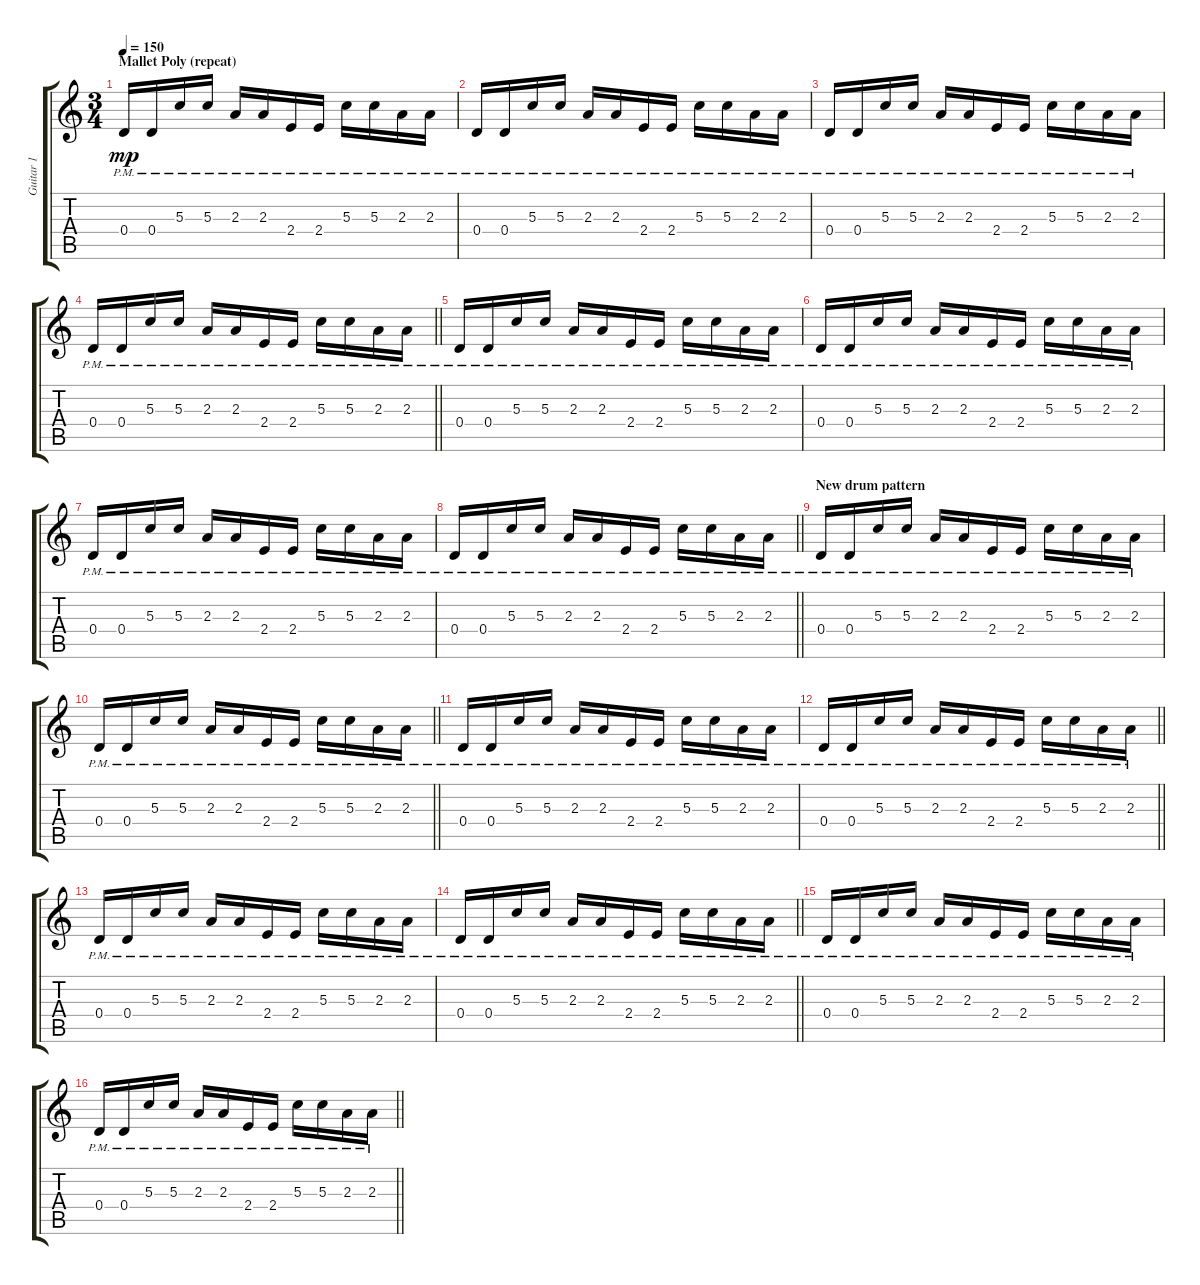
\track ("Guitar 1" "Guitar 1") {instrument distortionguitar}
\staff {score tabs}
\tuning (E4 B3 G3 D3 A2 E2) {hide}
\ts (3 4)
\section ("" "Mallet Poly (repeat)")
\tempo 150
\clef g2
\ks c
0.4{pm}.16{dy mp} 0.4{pm}.16 5.3{pm}.16 5.3{pm}.16 2.3{pm}.16 2.3{pm}.16 2.4{pm}.16 2.4{pm}.16 5.3{pm}.16 5.3{pm}.16 2.3{pm}.16 2.3{pm}.16 |
0.4{pm}.16 0.4{pm}.16 5.3{pm}.16 5.3{pm}.16 2.3{pm}.16 2.3{pm}.16 2.4{pm}.16 2.4{pm}.16 5.3{pm}.16 5.3{pm}.16 2.3{pm}.16 2.3{pm}.16 |
0.4{pm}.16 0.4{pm}.16 5.3{pm}.16 5.3{pm}.16 2.3{pm}.16 2.3{pm}.16 2.4{pm}.16 2.4{pm}.16 5.3{pm}.16 5.3{pm}.16 2.3{pm}.16 2.3{pm}.16 |
\barLineRight lightlight
0.4{pm}.16 0.4{pm}.16 5.3{pm}.16 5.3{pm}.16 2.3{pm}.16 2.3{pm}.16 2.4{pm}.16 2.4{pm}.16 5.3{pm}.16 5.3{pm}.16 2.3{pm}.16 2.3{pm}.16 |
0.4{pm}.16 0.4{pm}.16 5.3{pm}.16 5.3{pm}.16 2.3{pm}.16 2.3{pm}.16 2.4{pm}.16 2.4{pm}.16 5.3{pm}.16 5.3{pm}.16 2.3{pm}.16 2.3{pm}.16 |
0.4{pm}.16 0.4{pm}.16 5.3{pm}.16 5.3{pm}.16 2.3{pm}.16 2.3{pm}.16 2.4{pm}.16 2.4{pm}.16 5.3{pm}.16 5.3{pm}.16 2.3{pm}.16 2.3{pm}.16 |
0.4{pm}.16 0.4{pm}.16 5.3{pm}.16 5.3{pm}.16 2.3{pm}.16 2.3{pm}.16 2.4{pm}.16 2.4{pm}.16 5.3{pm}.16 5.3{pm}.16 2.3{pm}.16 2.3{pm}.16 |
\barLineRight lightlight
0.4{pm}.16 0.4{pm}.16 5.3{pm}.16 5.3{pm}.16 2.3{pm}.16 2.3{pm}.16 2.4{pm}.16 2.4{pm}.16 5.3{pm}.16 5.3{pm}.16 2.3{pm}.16 2.3{pm}.16 |
\section ("" "New drum pattern")
0.4{pm}.16 0.4{pm}.16 5.3{pm}.16 5.3{pm}.16 2.3{pm}.16 2.3{pm}.16 2.4{pm}.16 2.4{pm}.16 5.3{pm}.16 5.3{pm}.16 2.3{pm}.16 2.3{pm}.16 |
\barLineRight lightlight
0.4{pm}.16 0.4{pm}.16 5.3{pm}.16 5.3{pm}.16 2.3{pm}.16 2.3{pm}.16 2.4{pm}.16 2.4{pm}.16 5.3{pm}.16 5.3{pm}.16 2.3{pm}.16 2.3{pm}.16 |
0.4{pm}.16 0.4{pm}.16 5.3{pm}.16 5.3{pm}.16 2.3{pm}.16 2.3{pm}.16 2.4{pm}.16 2.4{pm}.16 5.3{pm}.16 5.3{pm}.16 2.3{pm}.16 2.3{pm}.16 |
\barLineRight lightlight
0.4{pm}.16 0.4{pm}.16 5.3{pm}.16 5.3{pm}.16 2.3{pm}.16 2.3{pm}.16 2.4{pm}.16 2.4{pm}.16 5.3{pm}.16 5.3{pm}.16 2.3{pm}.16 2.3{pm}.16 |
0.4{pm}.16 0.4{pm}.16 5.3{pm}.16 5.3{pm}.16 2.3{pm}.16 2.3{pm}.16 2.4{pm}.16 2.4{pm}.16 5.3{pm}.16 5.3{pm}.16 2.3{pm}.16 2.3{pm}.16 |
\barLineRight lightlight
0.4{pm}.16 0.4{pm}.16 5.3{pm}.16 5.3{pm}.16 2.3{pm}.16 2.3{pm}.16 2.4{pm}.16 2.4{pm}.16 5.3{pm}.16 5.3{pm}.16 2.3{pm}.16 2.3{pm}.16 |
0.4{pm}.16 0.4{pm}.16 5.3{pm}.16 5.3{pm}.16 2.3{pm}.16 2.3{pm}.16 2.4{pm}.16 2.4{pm}.16 5.3{pm}.16 5.3{pm}.16 2.3{pm}.16 2.3{pm}.16 |
\barLineRight lightlight
0.4{pm}.16 0.4{pm}.16 5.3{pm}.16 5.3{pm}.16 2.3{pm}.16 2.3{pm}.16 2.4{pm}.16 2.4{pm}.16 5.3{pm}.16 5.3{pm}.16 2.3{pm}.16 2.3{pm}.16
